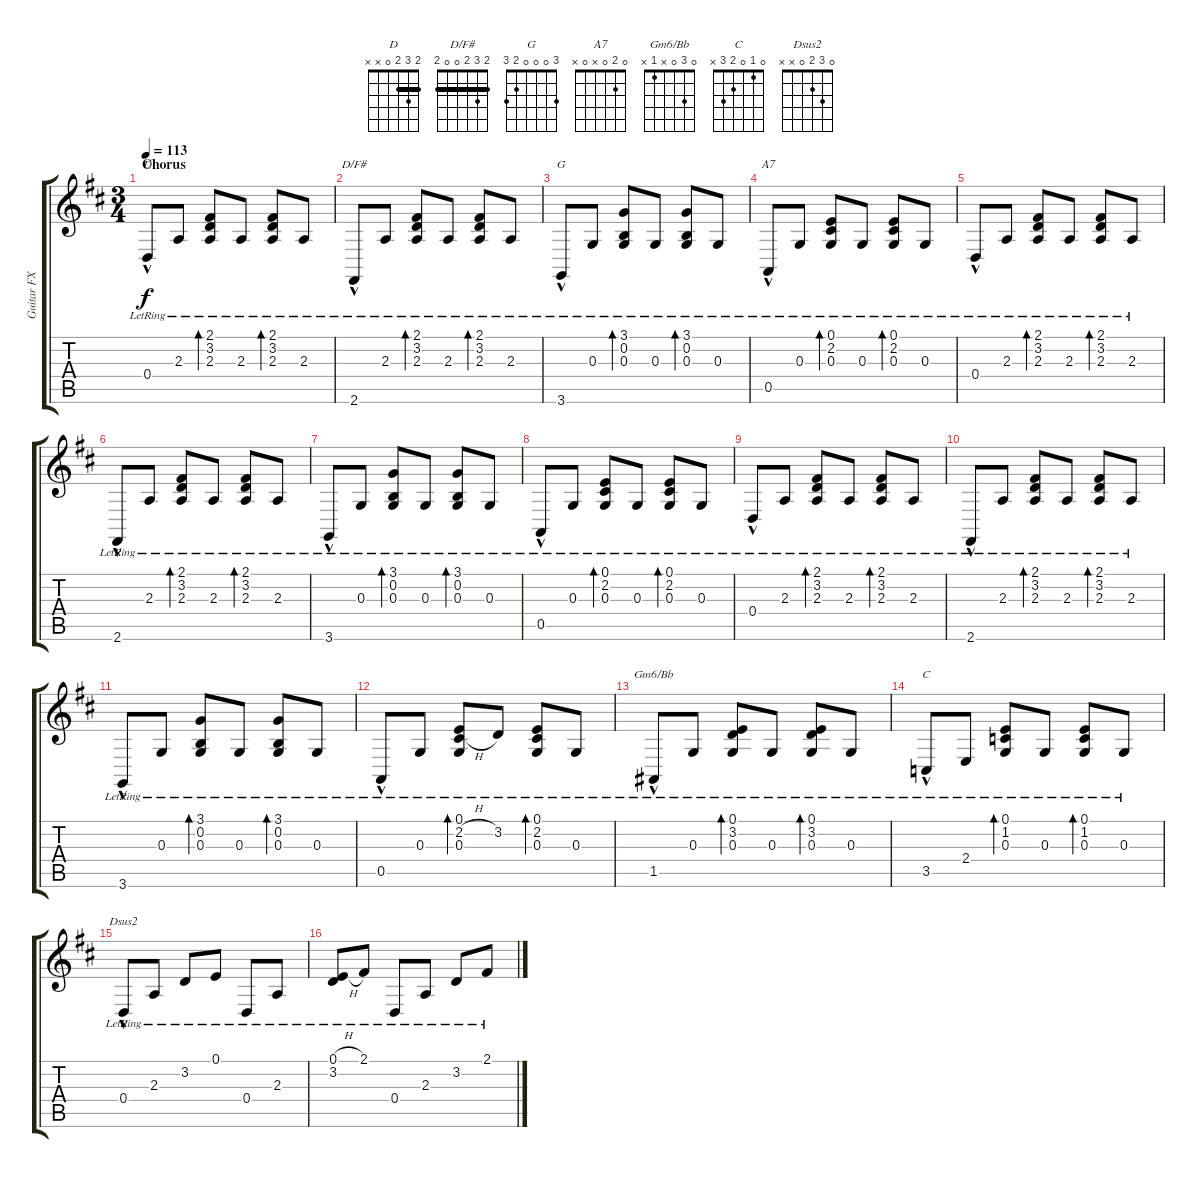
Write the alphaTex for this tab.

\track ("Guitar FX" "Guitar FX") {instrument stringensemble1}
\staff {score tabs}
\tuning (E4 B3 G3 D3 A2 E2) {hide}
\chord ("D" 2 3 2 0 x x) {barre 2}
\chord ("D/F#" 2 3 2 0 0 2) {barre 2}
\chord ("G" 3 0 0 0 2 3)
\chord ("A7" 0 2 0 x 0 x)
\chord ("Gm6/Bb" 0 3 0 x 1 x)
\chord ("C" 0 1 0 2 3 x)
\chord ("Dsus2" 0 3 2 0 x x)
\ts (3 4)
\section ("" "Chorus")
\tempo 113
\clef g2
\ks d
0.4{hac lr}.8{ch "D" dy f} 2.3{lr}.8 (2.1{lr} 3.2{lr} 2.3{lr}).8{bd 60} 2.3{lr}.8 (2.1{lr} 3.2{lr} 2.3{lr}).8{bd 60} 2.3{lr}.8 |
2.6{hac lr}.8{ch "D/F#"} 2.3{lr}.8 (2.1{lr} 3.2{lr} 2.3{lr}).8{bd 60} 2.3{lr}.8 (2.1{lr} 3.2{lr} 2.3{lr}).8{bd 60} 2.3{lr}.8 |
3.6{hac lr}.8{ch "G"} 0.3{lr}.8 (3.1{lr} 0.2{lr} 0.3{lr}).8{bd 60} 0.3{lr}.8 (3.1{lr} 0.2{lr} 0.3{lr}).8{bd 60} 0.3{lr}.8 |
0.5{hac lr}.8{ch "A7"} 0.3{lr}.8 (0.1{lr} 2.2{lr} 0.3{lr}).8{bd 60} 0.3{lr}.8 (0.1{lr} 2.2{lr} 0.3{lr}).8{bd 60} 0.3{lr}.8 |
0.4{hac lr}.8 2.3{lr}.8 (2.1{lr} 3.2{lr} 2.3{lr}).8{bd 60} 2.3{lr}.8 (2.1{lr} 3.2{lr} 2.3{lr}).8{bd 60} 2.3{lr}.8 |
2.6{hac lr}.8 2.3{lr}.8 (2.1{lr} 3.2{lr} 2.3{lr}).8{bd 60} 2.3{lr}.8 (2.1{lr} 3.2{lr} 2.3{lr}).8{bd 60} 2.3{lr}.8 |
3.6{hac lr}.8 0.3{lr}.8 (3.1{lr} 0.2{lr} 0.3{lr}).8{bd 60} 0.3{lr}.8 (3.1{lr} 0.2{lr} 0.3{lr}).8{bd 60} 0.3{lr}.8 |
0.5{hac lr}.8 0.3{lr}.8 (0.1{lr} 2.2{lr} 0.3{lr}).8{bd 60} 0.3{lr}.8 (0.1{lr} 2.2{lr} 0.3{lr}).8{bd 60} 0.3{lr}.8 |
0.4{hac lr}.8 2.3{lr}.8 (2.1{lr} 3.2{lr} 2.3{lr}).8{bd 60} 2.3{lr}.8 (2.1{lr} 3.2{lr} 2.3{lr}).8{bd 60} 2.3{lr}.8 |
2.6{hac lr}.8 2.3{lr}.8 (2.1{lr} 3.2{lr} 2.3{lr}).8{bd 60} 2.3{lr}.8 (2.1{lr} 3.2{lr} 2.3{lr}).8{bd 60} 2.3{lr}.8 |
3.6{hac lr}.8 0.3{lr}.8 (3.1{lr} 0.2{lr} 0.3{lr}).8{bd 60} 0.3{lr}.8 (3.1{lr} 0.2{lr} 0.3{lr}).8{bd 60} 0.3{lr}.8 |
0.5{hac lr}.8 0.3{lr}.8 (0.1{lr} 2.2{h} 0.3{lr}).8{bd 60} 3.2{lr}.8 (0.1{lr} 2.2{lr} 0.3{lr}).8{bd 60} 0.3{lr}.8 |
1.5{hac lr}.8{ch "Gm6/Bb"} 0.3{lr}.8 (0.1{lr} 3.2{lr} 0.3{lr}).8{bd 60} 0.3{lr}.8 (0.1{lr} 3.2{lr} 0.3{lr}).8{bd 60} 0.3{lr}.8 |
3.5{hac lr}.8{ch "C"} 2.4{lr}.8 (0.1{lr} 1.2{lr} 0.3{lr}).8{bd 60} 0.3{lr}.8 (0.1{lr} 1.2{lr} 0.3{lr}).8{bd 60} 0.3{lr}.8 |
0.4{hac lr}.8{ch "Dsus2"} 2.3{lr}.8 3.2{lr}.8 0.1{lr}.8 0.4{lr}.8 2.3{lr}.8 |
(0.1{h} 3.2{lr}).8 2.1{lr}.8 0.4{lr}.8 2.3{lr}.8 3.2{lr}.8 2.1{lr}.8
